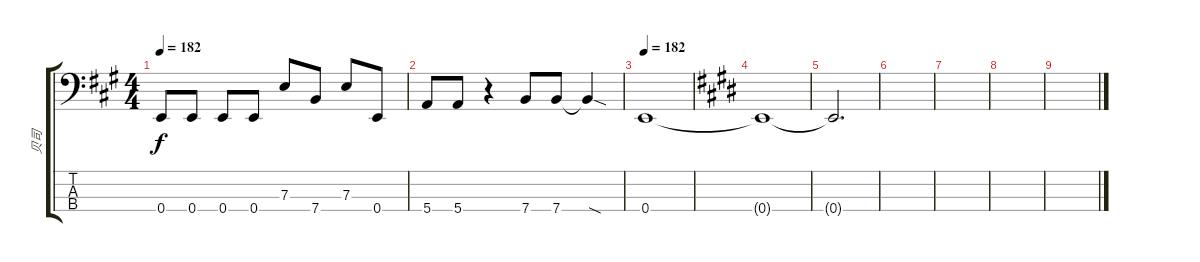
\track ("贝司" "贝司") {instrument electricbassfinger}
\staff {score tabs}
\tuning (G2 D2 A1 E1) {hide}
\ts (4 4)
\tempo 182
\clef f4
\ks a
0.4.8{dy f} 0.4.8 0.4.8 0.4.8 7.3.8 7.4.8 7.3.8 0.4.8 |
5.4.8 5.4.8 r.4 7.4.8 7.4.8 7.4{sod t}.4 |
\tempo 182
0.4.1 |
\ks c#minor
0.4{t}.1 |
0.4{t}.2{d} |
|
|
|
\ks e
